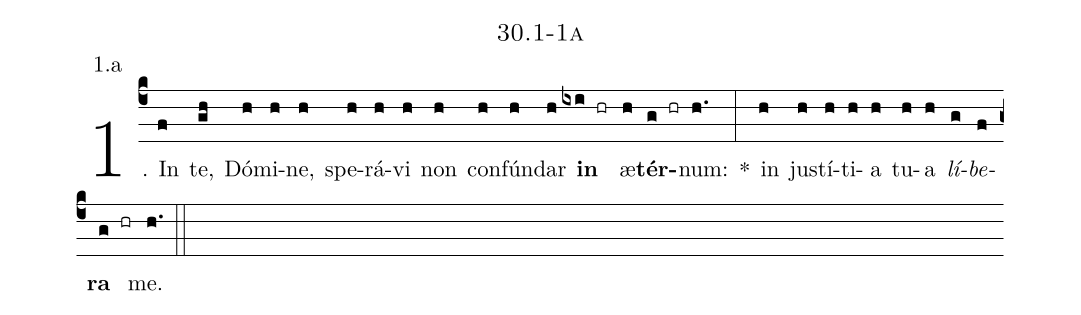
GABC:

name: 30.1-1a;
annotation: 1.a;
%%
(c4)1. In(f) te,(gh) Dó(h)mi(h)ne,(h) spe(h)rá(h)vi(h) non(h) con(h)fún(h)dar(h) <b>in</b>(ixi hr) æ(h)<b>tér</b>(g hr)num:(h.) *(:) in(h) jus(h)tí(h)ti(h)a(h) tu(h)a(h) <i>lí</i>(g)<i>be</i>(f)<b>ra</b>(g hr) me.(h.) (::)
